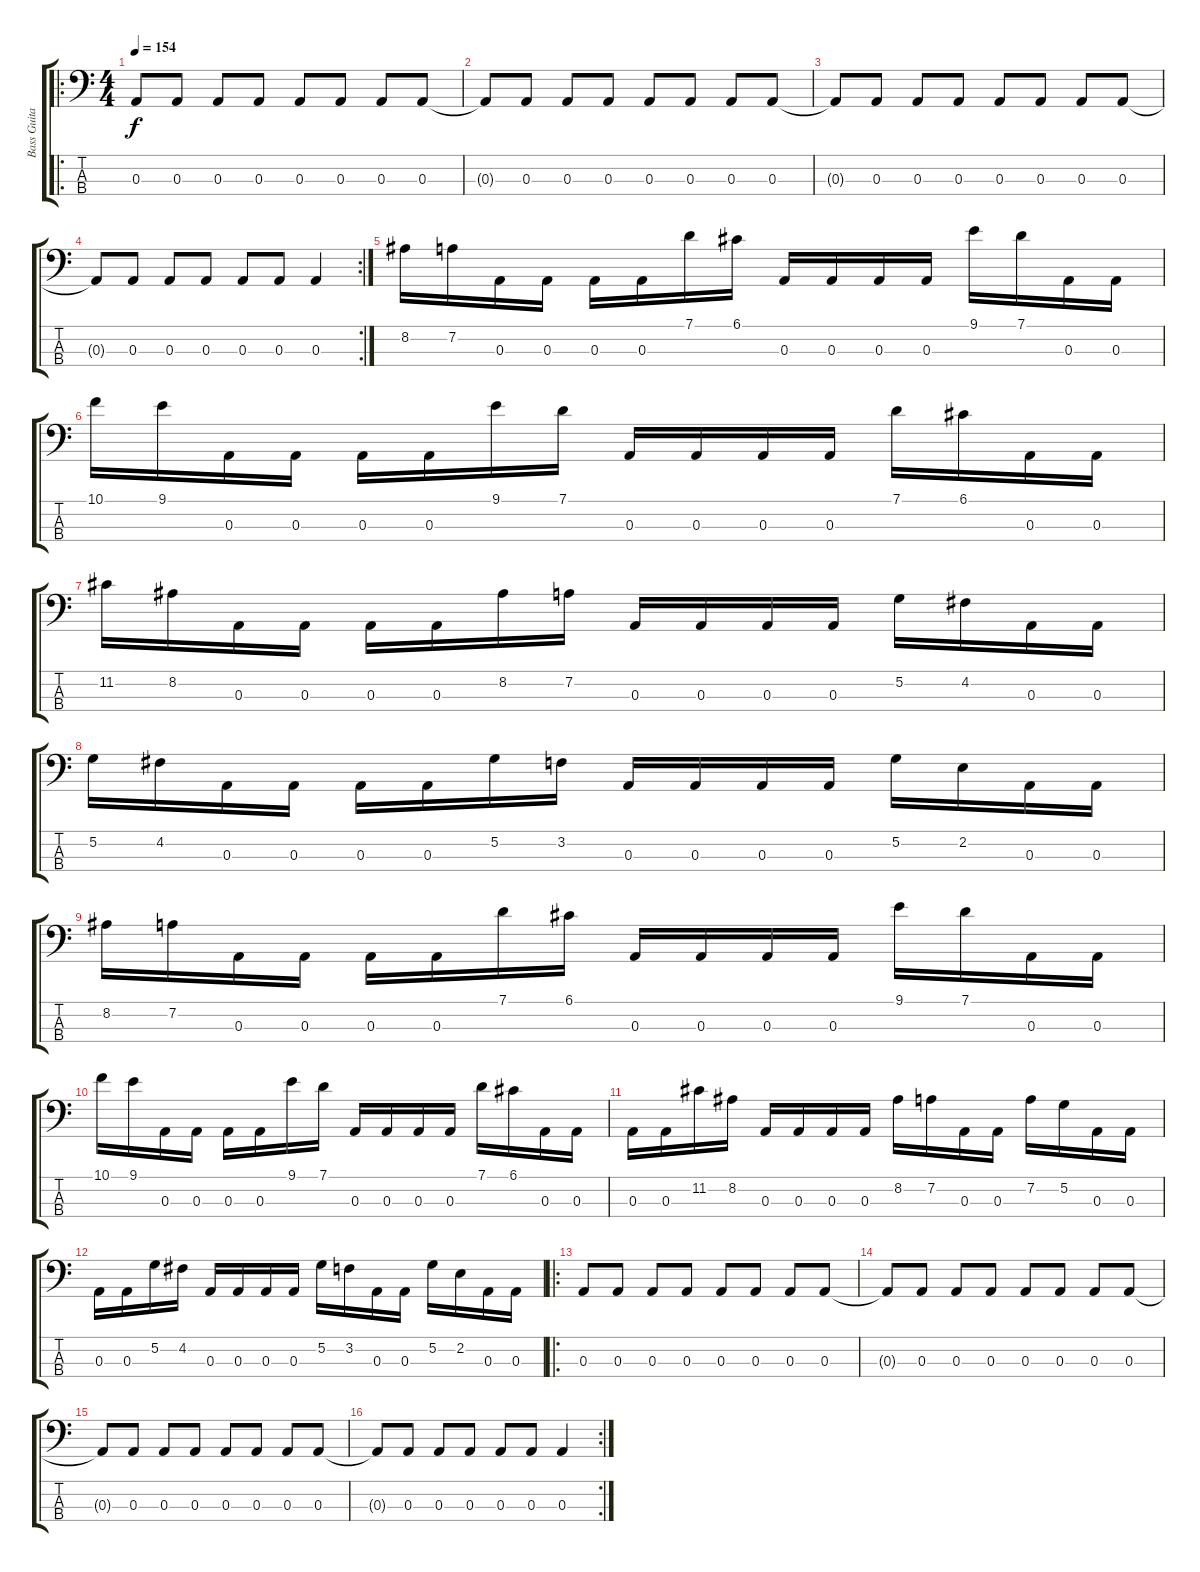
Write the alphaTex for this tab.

\track ("Bass Guitar" "Bass Guita") {instrument electricbassfinger}
\staff {score tabs}
\tuning (G2 D2 A1 E1) {hide}
\ro
\ts (4 4)
\tempo 154
\clef f4
\ks c
0.3.8{dy f} 0.3.8 0.3.8 0.3.8 0.3.8 0.3.8 0.3.8 0.3.8 |
0.3{t}.8 0.3.8 0.3.8 0.3.8 0.3.8 0.3.8 0.3.8 0.3.8 |
0.3{t}.8 0.3.8 0.3.8 0.3.8 0.3.8 0.3.8 0.3.8 0.3.8 |
\rc 2
0.3{t}.8 0.3.8 0.3.8 0.3.8 0.3.8 0.3.8 0.3.4 |
8.2.16 7.2.16 0.3.16 0.3.16 0.3.16 0.3.16 7.1.16 6.1.16 0.3.16 0.3.16 0.3.16 0.3.16 9.1.16 7.1.16 0.3.16 0.3.16 |
10.1.16 9.1.16 0.3.16 0.3.16 0.3.16 0.3.16 9.1.16 7.1.16 0.3.16 0.3.16 0.3.16 0.3.16 7.1.16 6.1.16 0.3.16 0.3.16 |
11.2.16 8.2.16 0.3.16 0.3.16 0.3.16 0.3.16 8.2.16 7.2.16 0.3.16 0.3.16 0.3.16 0.3.16 5.2.16 4.2.16 0.3.16 0.3.16 |
5.2.16 4.2.16 0.3.16 0.3.16 0.3.16 0.3.16 5.2.16 3.2.16 0.3.16 0.3.16 0.3.16 0.3.16 5.2.16 2.2.16 0.3.16 0.3.16 |
8.2.16 7.2.16 0.3.16 0.3.16 0.3.16 0.3.16 7.1.16 6.1.16 0.3.16 0.3.16 0.3.16 0.3.16 9.1.16 7.1.16 0.3.16 0.3.16 |
10.1.16 9.1.16 0.3.16 0.3.16 0.3.16 0.3.16 9.1.16 7.1.16 0.3.16 0.3.16 0.3.16 0.3.16 7.1.16 6.1.16 0.3.16 0.3.16 |
0.3.16 0.3.16 11.2.16 8.2.16 0.3.16 0.3.16 0.3.16 0.3.16 8.2.16 7.2.16 0.3.16 0.3.16 7.2.16 5.2.16 0.3.16 0.3.16 |
0.3.16 0.3.16 5.2.16 4.2.16 0.3.16 0.3.16 0.3.16 0.3.16 5.2.16 3.2.16 0.3.16 0.3.16 5.2.16 2.2.16 0.3.16 0.3.16 |
\ro
0.3.8 0.3.8 0.3.8 0.3.8 0.3.8 0.3.8 0.3.8 0.3.8 |
0.3{t}.8 0.3.8 0.3.8 0.3.8 0.3.8 0.3.8 0.3.8 0.3.8 |
0.3{t}.8 0.3.8 0.3.8 0.3.8 0.3.8 0.3.8 0.3.8 0.3.8 |
\rc 2
0.3{t}.8 0.3.8 0.3.8 0.3.8 0.3.8 0.3.8 0.3.4
